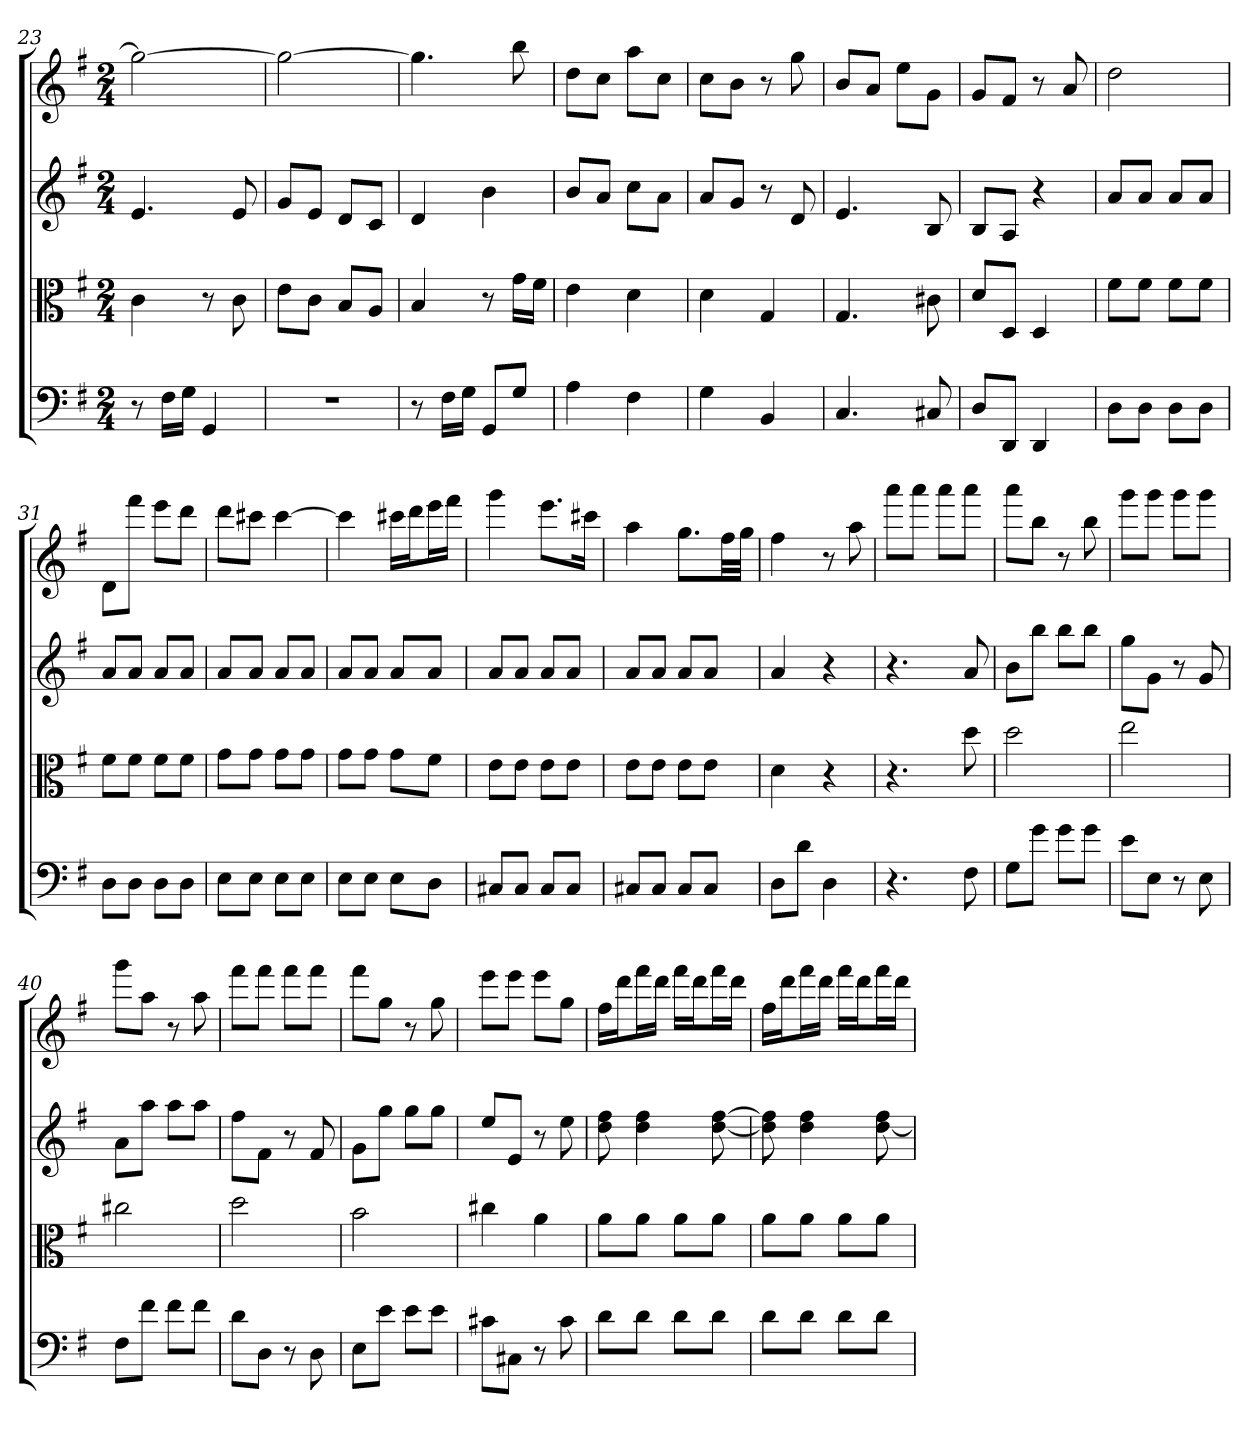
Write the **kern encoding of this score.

**kern	**kern	**kern	**kern
*part4	*part3	*part2	*part1
*staff4	*staff3	*staff2	*staff1
*clefF4	*clefC3	*	*
*k[f#]	*k[f#]	*k[f#]	*k[f#]
*G:	*G:	*G:	*G:
*M2/4	*M2/4	*M2/4	*M2/4
=23	=23	=23	=23
8r	4c	4.e	2gg_
16F#\LL	.	.	.
16G\JJ	.	.	.
4GG	8r	.	.
.	8c	8e	.
=24	=24	=24	=24
2r	8e\L	8gL	2gg_
.	8c\J	8eJ	.
.	8B/L	8dL	.
.	8A/J	8cJ	.
=25	=25	=25	=25
8r	4B	4d	4.gg]
16F#\LL	.	.	.
16G\JJ	.	.	.
8GG/L	8r	4b	.
8G/J	16g\LL	.	8bb
.	16f#\JJ	.	.
=26	=26	=26	=26
4A	4e	8bL	8ddL
.	.	8aJ	8ccJ
4F#	4d	8ccL	8aaL
.	.	8aJ	8ccJ
=27	=27	=27	=27
4G	4d	8aL	8ccL
.	.	8gJ	8bJ
4BB	4G	8r	8r
.	.	8d	8gg
=28	=28	=28	=28
4.C	4.G	4.e	8bL
.	.	.	8aJ
.	.	.	8eeL
8C#X	8c#X	8B	8gJ
=29	=29	=29	=29
8D/L	8d/L	8BL	8gL
8DD/J	8D/J	8AJ	8f#J
4DD	4D	4r	8r
.	.	.	8a
=30	=30	=30	=30
8D\L	8f#\L	8aL	2dd
8D\J	8f#\J	8aJ	.
8D\L	8f#\L	8aL	.
8D\J	8f#\J	8aJ	.
=31	=31	=31	=31
8D\L	8f#\L	8aL	8dL
8D\J	8f#\J	8aJ	8fff#J
8D\L	8f#\L	8aL	8eeeL
8D\J	8f#\J	8aJ	8dddJ
=32	=32	=32	=32
8E\L	8g\L	8aL	8dddL
8E\J	8g\J	8aJ	8ccc#XJ
8E\L	8g\L	8aL	[4ccc#
8E\J	8g\J	8aJ	.
=33	=33	=33	=33
8E\L	8g\L	8aL	4ccc#]
8E\J	8g\J	8aJ	.
8E\L	8g\L	8aL	16ccc#XLL
.	.	.	16dddJ
8D\J	8f#\J	8aJ	16eeeL
.	.	.	16fff#JJ
=34	=34	=34	=34
8C#X/L	8e\L	8aL	4ggg
8C#/J	8e\J	8aJ	.
8C#/L	8e\L	8aL	8.eeeL
8C#/J	8e\J	8aJ	.
.	.	.	16ccc#XJk
=35	=35	=35	=35
8C#X/L	8e\L	8aL	4aa
8C#/J	8e\J	8aJ	.
8C#/L	8e\L	8aL	8.ggL
8C#/J	8e\J	8aJ	.
.	.	.	32ff#LL
.	.	.	32ggJJJ
=36	=36	=36	=36
8D\L	4d	4a	4ff#
8d\J	.	.	.
4D	4r	4r	8r
.	.	.	8aa
=37	=37	=37	=37
4.r	4.r	4.r	8aaaL
.	.	.	8aaaJ
.	.	.	8aaaL
8F#	8dd	8a	8aaaJ
=38	=38	=38	=38
8G\L	2dd	8bL	8aaaL
8g\J	.	8bbJ	8bbJ
8g\L	.	8bbL	8r
8g\J	.	8bbJ	8bb
=39	=39	=39	=39
8e\L	2ee	8ggL	8gggL
8E\J	.	8gJ	8gggJ
8r	.	8r	8gggL
8E	.	8g	8gggJ
=40	=40	=40	=40
8F#\L	2cc#X	8aL	8gggL
8f#\J	.	8aaJ	8aaJ
8f#\L	.	8aaL	8r
8f#\J	.	8aaJ	8aa
=41	=41	=41	=41
8d\L	2dd	8ff#L	8fff#L
8D\J	.	8f#J	8fff#J
8r	.	8r	8fff#L
8D	.	8f#	8fff#J
=42	=42	=42	=42
8E\L	2b	8gL	8fff#L
8e\J	.	8ggJ	8ggJ
8e\L	.	8ggL	8r
8e\J	.	8ggJ	8gg
=43	=43	=43	=43
8c#X\L	4cc#X	8eeL	8eeeL
8C#X\J	.	8eJ	8eeeJ
8r	4a	8r	8eeeL
8c#	.	8ee	8ggJ
=44	=44	=44	=44
8d\L	8a\L	8dd 8ff#	16ff#LL
.	.	.	16dddJ
8d\J	8a\J	4dd 4ff#	16fff#L
.	.	.	16dddJJ
8d\L	8a\L	.	16fff#LL
.	.	.	16dddJ
8d\J	8a\J	[8dd [8ff#	16fff#L
.	.	.	16dddJJ
=45	=45	=45	=45
8d\L	8a\L	8dd] 8ff#]	16ff#LL
.	.	.	16dddJ
8d\J	8a\J	4dd 4ff#	16fff#L
.	.	.	16dddJJ
8d\L	8a\L	.	16fff#LL
.	.	.	16dddJ
8d\J	8a\J	[8dd 8ff#	16fff#L
.	.	.	16dddJJ
=	=	=	=
*-	*-	*-	*-
